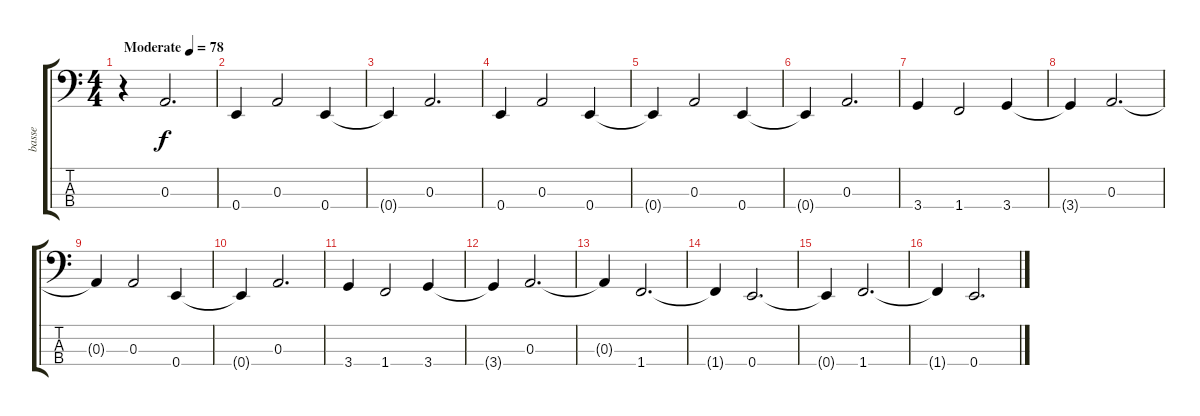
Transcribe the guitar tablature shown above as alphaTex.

\track ("basse" "basse") {instrument electricbassfinger}
\staff {score tabs}
\tuning (G2 D2 A1 E1) {hide}
\ts (4 4)
\tempo (78 "Moderate")
\clef f4
\ks c
r.4{dy f instrument electricbassfinger} 0.3.2{d} |
0.4.4 0.3.2 0.4.4 |
0.4{t}.4 0.3.2{d} |
0.4.4 0.3.2 0.4.4 |
0.4{t}.4 0.3.2 0.4.4 |
0.4{t}.4 0.3.2{d} |
3.4.4 1.4.2 3.4.4 |
3.4{t}.4 0.3.2{d} |
0.3{t}.4 0.3.2 0.4.4 |
0.4{t}.4 0.3.2{d} |
3.4.4 1.4.2 3.4.4 |
3.4{t}.4 0.3.2{d} |
0.3{t}.4 1.4.2{d} |
1.4{t}.4 0.4.2{d} |
0.4{t}.4 1.4.2{d} |
1.4{t}.4 0.4.2{d}
